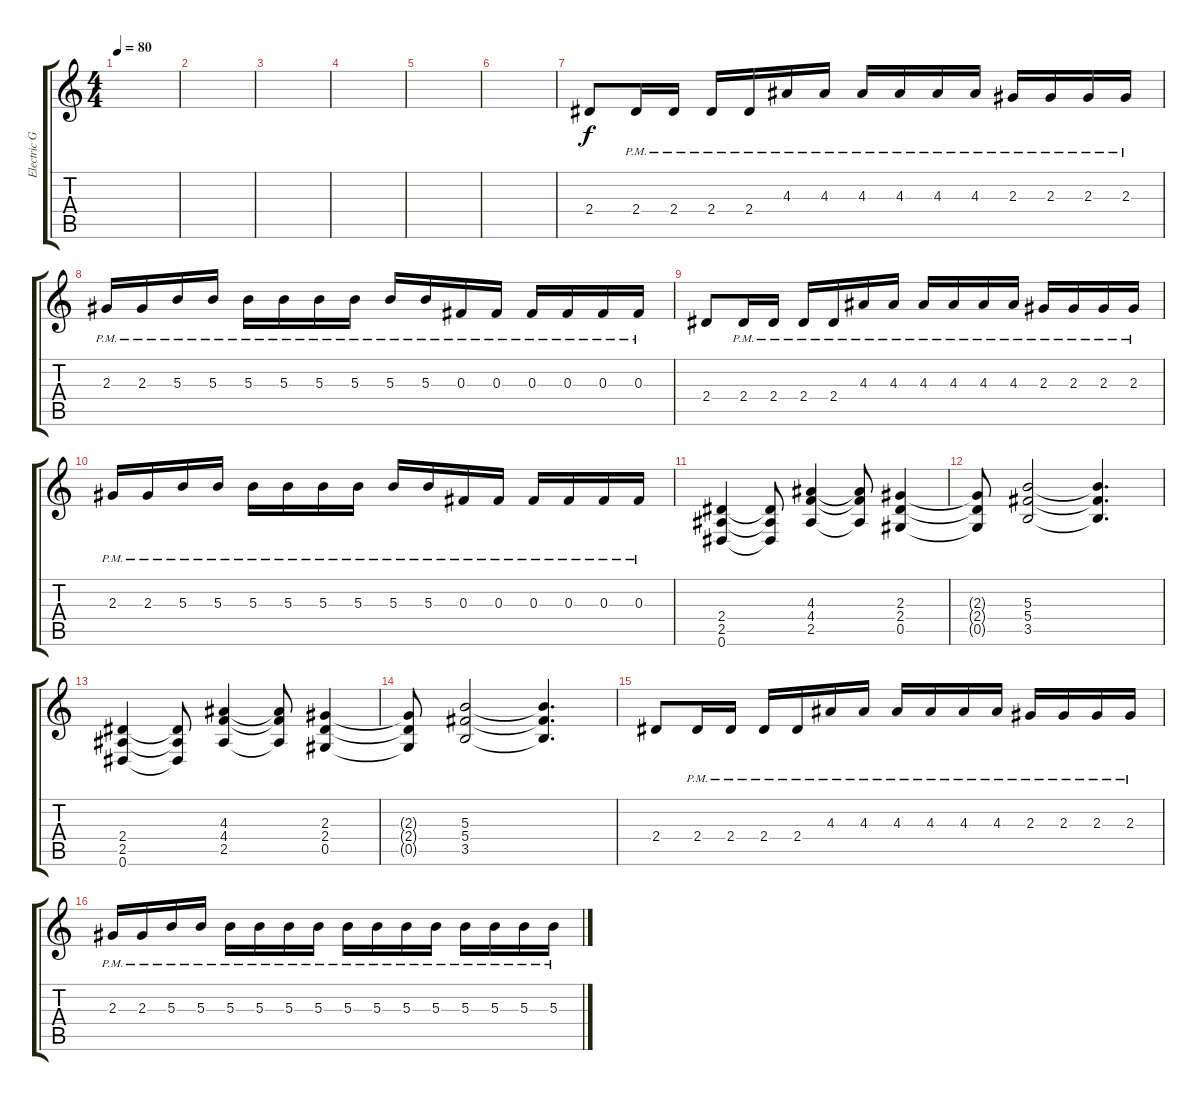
\track ("Electric Guitar" "Electric G") {instrument overdrivenguitar}
\staff {score tabs}
\tuning (Eb4 Bb3 Gb3 Db3 Ab2 Eb2) {hide}
\ts (4 4)
\tempo 80
\clef g2
\ks c
|
|
|
|
|
|
2.4.8 2.4{pm}.16 2.4{pm}.16 2.4{pm}.16 2.4{pm}.16 4.3{pm}.16 4.3{pm}.16 4.3{pm}.16 4.3{pm}.16 4.3{pm}.16 4.3{pm}.16 2.3{pm}.16 2.3{pm}.16 2.3{pm}.16 2.3{pm}.16 |
2.3{pm}.16 2.3{pm}.16 5.3{pm}.16 5.3{pm}.16 5.3{pm}.16 5.3{pm}.16 5.3{pm}.16 5.3{pm}.16 5.3{pm}.16 5.3{pm}.16 0.3{pm}.16 0.3{pm}.16 0.3{pm}.16 0.3{pm}.16 0.3{pm}.16 0.3{pm}.16 |
2.4.8 2.4{pm}.16 2.4{pm}.16 2.4{pm}.16 2.4{pm}.16 4.3{pm}.16 4.3{pm}.16 4.3{pm}.16 4.3{pm}.16 4.3{pm}.16 4.3{pm}.16 2.3{pm}.16 2.3{pm}.16 2.3{pm}.16 2.3{pm}.16 |
2.3{pm}.16 2.3{pm}.16 5.3{pm}.16 5.3{pm}.16 5.3{pm}.16 5.3{pm}.16 5.3{pm}.16 5.3{pm}.16 5.3{pm}.16 5.3{pm}.16 0.3{pm}.16 0.3{pm}.16 0.3{pm}.16 0.3{pm}.16 0.3{pm}.16 0.3{pm}.16 |
(2.4 2.5 0.6).4 (2.4{t} 2.5{t} 0.6{t}).8 (4.3 4.4 2.5).4 (4.3{t} 4.4{t} 2.5{t}).8 (2.3 2.4 0.5).4 |
(2.3{t} 2.4{t} 0.5{t}).8 (5.3 5.4 3.5).2 (5.3{t} 5.4{t} 3.5{t}).4{d} |
(2.4 2.5 0.6).4 (2.4{t} 2.5{t} 0.6{t}).8 (4.3 4.4 2.5).4 (4.3{t} 4.4{t} 2.5{t}).8 (2.3 2.4 0.5).4 |
(2.3{t} 2.4{t} 0.5{t}).8 (5.3 5.4 3.5).2 (5.3{t} 5.4{t} 3.5{t}).4{d} |
2.4.8 2.4{pm}.16 2.4{pm}.16 2.4{pm}.16 2.4{pm}.16 4.3{pm}.16 4.3{pm}.16 4.3{pm}.16 4.3{pm}.16 4.3{pm}.16 4.3{pm}.16 2.3{pm}.16 2.3{pm}.16 2.3{pm}.16 2.3{pm}.16 |
2.3{pm}.16 2.3{pm}.16 5.3{pm}.16 5.3{pm}.16 5.3{pm}.16 5.3{pm}.16 5.3{pm}.16 5.3{pm}.16 5.3{pm}.16 5.3{pm}.16 5.3{pm}.16 5.3{pm}.16 5.3{pm}.16 5.3{pm}.16 5.3{pm}.16 5.3{pm}.16
